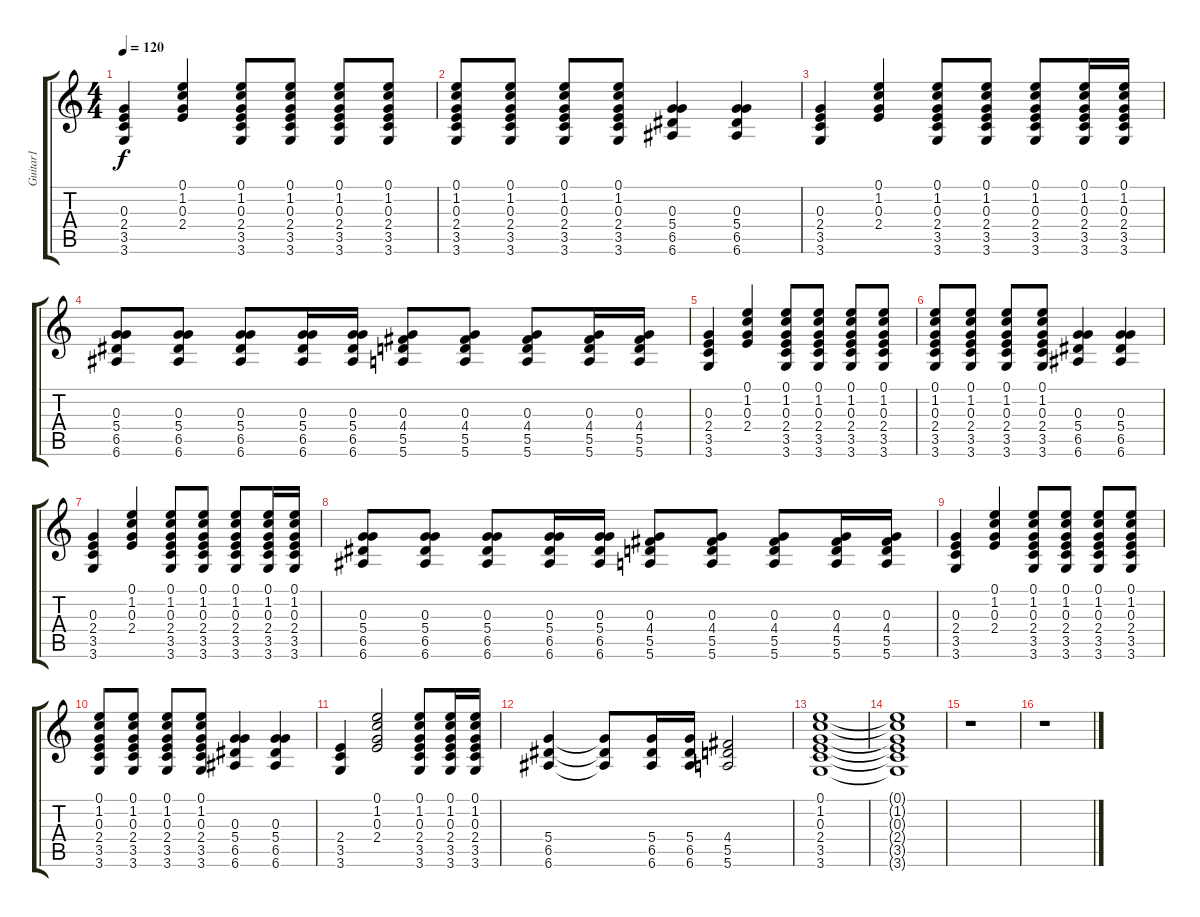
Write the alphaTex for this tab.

\track ("Guitar1" "Guitar1") {instrument distortionguitar}
\staff {score tabs}
\tuning (E4 B3 G3 D3 A2 E2) {hide}
\ts (4 4)
\tempo 120
\clef g2
\ks c
(0.3 2.4 3.5 3.6).4{dy f} (0.1 1.2 0.3 2.4).4 (0.1 1.2 0.3 2.4 3.5 3.6).8 (0.1 1.2 0.3 2.4 3.5 3.6).8 (0.1 1.2 0.3 2.4 3.5 3.6).8 (0.1 1.2 0.3 2.4 3.5 3.6).8 |
(0.1 1.2 0.3 2.4 3.5 3.6).8 (0.1 1.2 0.3 2.4 3.5 3.6).8 (0.1 1.2 0.3 2.4 3.5 3.6).8 (0.1 1.2 0.3 2.4 3.5 3.6).8 (0.3 5.4 6.5 6.6).4 (0.3 5.4 6.5 6.6).4 |
(0.3 2.4 3.5 3.6).4 (0.1 1.2 0.3 2.4).4 (0.1 1.2 0.3 2.4 3.5 3.6).8 (0.1 1.2 0.3 2.4 3.5 3.6).8 (0.1 1.2 0.3 2.4 3.5 3.6).8 (0.1 1.2 0.3 2.4 3.5 3.6).16 (0.1 1.2 0.3 2.4 3.5 3.6).16 |
(0.3 5.4 6.5 6.6).8 (0.3 5.4 6.5 6.6).8 (0.3 5.4 6.5 6.6).8 (0.3 5.4 6.5 6.6).16 (0.3 5.4 6.5 6.6).16 (0.3 4.4 5.5 5.6).8 (0.3 4.4 5.5 5.6).8 (0.3 4.4 5.5 5.6).8 (0.3 4.4 5.5 5.6).16 (0.3 4.4 5.5 5.6).16 |
(0.3 2.4 3.5 3.6).4 (0.1 1.2 0.3 2.4).4 (0.1 1.2 0.3 2.4 3.5 3.6).8 (0.1 1.2 0.3 2.4 3.5 3.6).8 (0.1 1.2 0.3 2.4 3.5 3.6).8 (0.1 1.2 0.3 2.4 3.5 3.6).8 |
(0.1 1.2 0.3 2.4 3.5 3.6).8 (0.1 1.2 0.3 2.4 3.5 3.6).8 (0.1 1.2 0.3 2.4 3.5 3.6).8 (0.1 1.2 0.3 2.4 3.5 3.6).8 (0.3 5.4 6.5 6.6).4 (0.3 5.4 6.5 6.6).4 |
(0.3 2.4 3.5 3.6).4 (0.1 1.2 0.3 2.4).4 (0.1 1.2 0.3 2.4 3.5 3.6).8 (0.1 1.2 0.3 2.4 3.5 3.6).8 (0.1 1.2 0.3 2.4 3.5 3.6).8 (0.1 1.2 0.3 2.4 3.5 3.6).16 (0.1 1.2 0.3 2.4 3.5 3.6).16 |
(0.3 5.4 6.5 6.6).8 (0.3 5.4 6.5 6.6).8 (0.3 5.4 6.5 6.6).8 (0.3 5.4 6.5 6.6).16 (0.3 5.4 6.5 6.6).16 (0.3 4.4 5.5 5.6).8 (0.3 4.4 5.5 5.6).8 (0.3 4.4 5.5 5.6).8 (0.3 4.4 5.5 5.6).16 (0.3 4.4 5.5 5.6).16 |
(0.3 2.4 3.5 3.6).4 (0.1 1.2 0.3 2.4).4 (0.1 1.2 0.3 2.4 3.5 3.6).8 (0.1 1.2 0.3 2.4 3.5 3.6).8 (0.1 1.2 0.3 2.4 3.5 3.6).8 (0.1 1.2 0.3 2.4 3.5 3.6).8 |
(0.1 1.2 0.3 2.4 3.5 3.6).8 (0.1 1.2 0.3 2.4 3.5 3.6).8 (0.1 1.2 0.3 2.4 3.5 3.6).8 (0.1 1.2 0.3 2.4 3.5 3.6).8 (0.3 5.4 6.5 6.6).4 (0.3 5.4 6.5 6.6).4 |
(2.4 3.5 3.6).4 (0.1 1.2 0.3 2.4).2 (0.1 1.2 0.3 2.4 3.5 3.6).8 (0.1 1.2 0.3 2.4 3.5 3.6).16 (0.1 1.2 0.3 2.4 3.5 3.6).16 |
(5.4 6.5 6.6).4 (5.4{t} 6.5{t} 6.6{t}).8 (5.4 6.5 6.6).16 (5.4 6.5 6.6).16 (4.4 5.5 5.6).2 |
(0.1 1.2 0.3 2.4 3.5 3.6).1 |
(0.1{t} 1.2{t} 0.3{t} 2.4{t} 3.5{t} 3.6{t}).1 |
r.1 |
r.1
